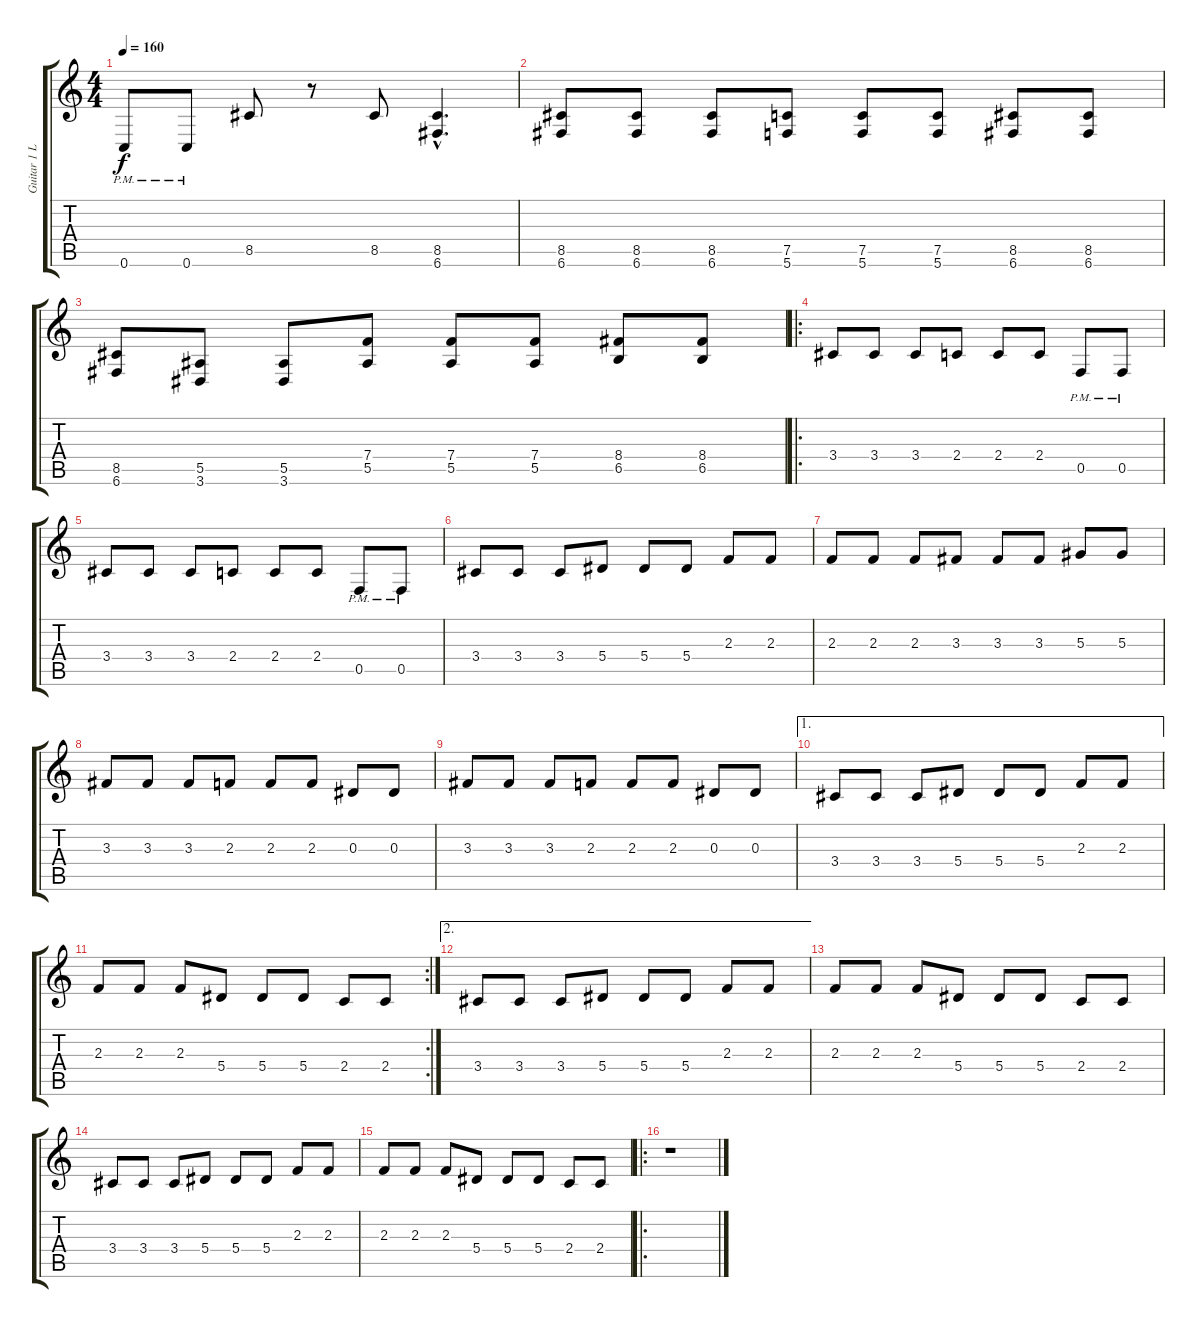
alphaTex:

\track ("Guitar 1 Left (Jesper)" "Guitar 1 L") {instrument distortionguitar}
\staff {score tabs}
\tuning (C4 G3 Eb3 Bb2 F2 C2) {hide}
\ts (4 4)
\tempo 160
\clef g2
\ks c
0.6{pm}.8{dy f} 0.6{pm}.8 8.5.8 r.8 8.5.8 (8.5{hac} 6.6{hac}).4{d} |
(8.5 6.6).8 (8.5 6.6).8 (8.5 6.6).8 (7.5 5.6).8 (7.5 5.6).8 (7.5 5.6).8 (8.5 6.6).8 (8.5 6.6).8 |
(8.5 6.6).8 (5.5 3.6).8 (5.5 3.6).8 (7.4 5.5).8 (7.4 5.5).8 (7.4 5.5).8 (8.4 6.5).8 (8.4 6.5).8 |
\ro
3.4.8 3.4.8 3.4.8 2.4.8 2.4.8 2.4.8 0.5{pm}.8 0.5{pm}.8 |
3.4.8 3.4.8 3.4.8 2.4.8 2.4.8 2.4.8 0.5{pm}.8 0.5{pm}.8 |
3.4.8 3.4.8 3.4.8 5.4.8 5.4.8 5.4.8 2.3.8 2.3.8 |
2.3.8 2.3.8 2.3.8 3.3.8 3.3.8 3.3.8 5.3.8 5.3.8 |
3.3.8 3.3.8 3.3.8 2.3.8 2.3.8 2.3.8 0.3.8 0.3.8 |
3.3.8 3.3.8 3.3.8 2.3.8 2.3.8 2.3.8 0.3.8 0.3.8 |
\ae 1
3.4.8 3.4.8 3.4.8 5.4.8 5.4.8 5.4.8 2.3.8 2.3.8 |
\rc 2
2.3.8 2.3.8 2.3.8 5.4.8 5.4.8 5.4.8 2.4.8 2.4.8 |
\ae 2
3.4.8 3.4.8 3.4.8 5.4.8 5.4.8 5.4.8 2.3.8 2.3.8 |
2.3.8 2.3.8 2.3.8 5.4.8 5.4.8 5.4.8 2.4.8 2.4.8 |
3.4.8 3.4.8 3.4.8 5.4.8 5.4.8 5.4.8 2.3.8 2.3.8 |
2.3.8 2.3.8 2.3.8 5.4.8 5.4.8 5.4.8 2.4.8 2.4.8 |
\ro
r.1
